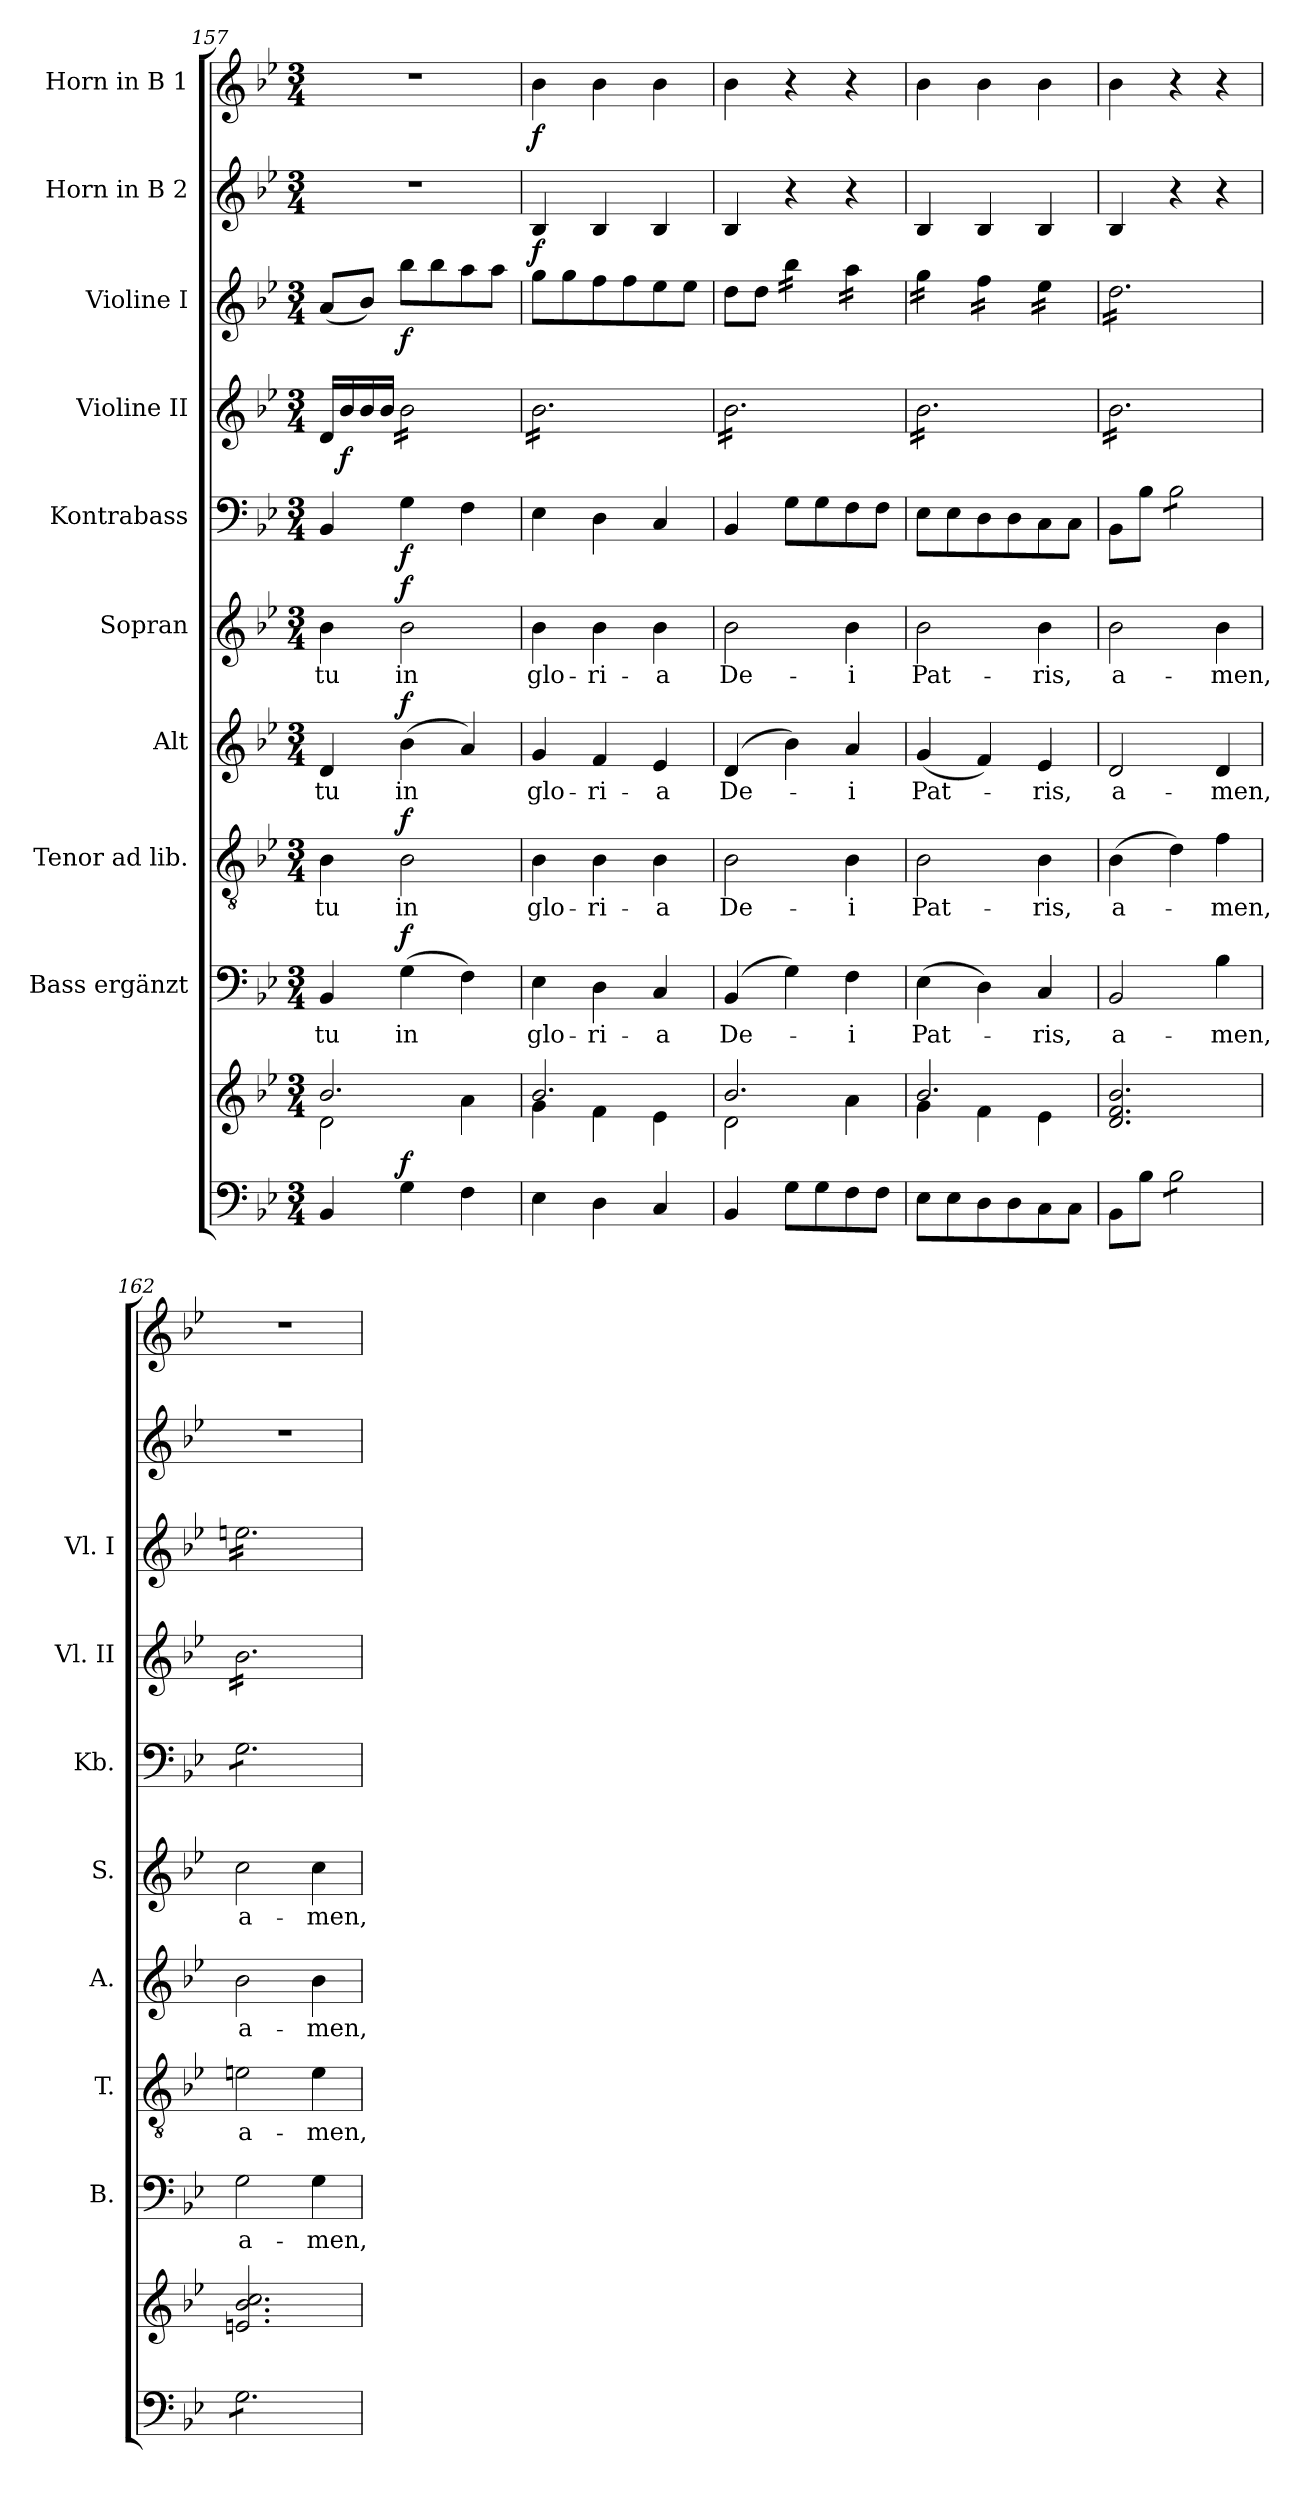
**kern	**kern	**dynam	**kern	**text	**dynam	**kern	**text	**dynam	**kern	**text	**dynam	**kern	**text	**dynam	**kern	**dynam	**kern	**dynam	**kern	**dynam	**kern	**dynam	**kern	**dynam
*part10	*part10	*part10	*part9	*part9	*part9	*part8	*part8	*part8	*part7	*part7	*part7	*part6	*part6	*part6	*part5	*part5	*part4	*part4	*part3	*part3	*part2	*part2	*part1	*part1
*staff11	*staff10	*staff10/11	*staff9	*staff9	*staff9	*staff8	*staff8	*staff8	*staff7	*staff7	*staff7	*staff6	*staff6	*staff6	*staff5	*staff5	*staff4	*staff4	*staff3	*staff3	*staff2	*staff2	*staff1	*staff1
*	*	*	*I"Bass ergänzt	*	*	*I"Tenor ad lib.	*	*	*I"Alt	*	*	*I"Sopran	*	*	*I"Kontrabass	*	*I"Violine II	*	*I"Violine I	*	*I"Horn in B 2	*	*I"Horn in B 1	*
*	*	*	*I'B.	*	*	*I'T.	*	*	*I'A.	*	*	*I'S.	*	*	*I'Kb.	*	*I'Vl. II	*	*I'Vl. I	*	*	*	*	*
*clefF4	*clefG2	*	*clefF4	*	*	*clefGv2	*	*	*clefG2	*	*	*clefG2	*	*	*clefF4	*	*clefG2	*	*clefG2	*	*clefG2	*	*clefG2	*
*	*	*	*	*	*	*	*	*	*	*	*	*	*	*	*ITrd7c12	*	*	*	*	*	*ITrd8c14	*	*ITrd8c14	*
*k[b-e-]	*k[b-e-]	*	*k[b-e-]	*	*	*k[b-e-]	*	*	*k[b-e-]	*	*	*k[b-e-]	*	*	*k[b-e-]	*	*k[b-e-]	*	*k[b-e-]	*	*k[b-e-]	*	*k[b-e-]	*
*B-:	*B-:	*	*B-:	*	*	*B-:	*	*	*B-:	*	*	*B-:	*	*	*B-:	*	*B-:	*	*B-:	*	*B-:	*	*B-:	*
*M3/4	*M3/4	*	*M3/4	*	*	*M3/4	*	*	*M3/4	*	*	*M3/4	*	*	*M3/4	*	*M3/4	*	*M3/4	*	*M3/4	*	*M3/4	*
=157	=157	=157	=157	=157	=157	=157	=157	=157	=157	=157	=157	=157	=157	=157	=157	=157	=157	=157	=157	=157	=157	=157	=157	=157
*	*^	*	*	*	*	*	*	*	*	*	*	*	*	*	*	*	*	*	*	*	*	*	*	*
!	!	!	!	!	!LO:LY:b	!	!	!LO:LY:b	!	!	!LO:LY:b	!	!	!LO:LY:b	!	!	!	!	!	!	!	!	!	!	!
4BB-/	2.b-/	2d\	.	4BB-/	-tu	.	4B-\	-tu	.	4d/	-tu	.	4b-\	-tu	.	4BBB-/	.	16d/LL	.	(<8a/L	.	2.r	.	2.r	.
!	!	!	!	!	!	!	!	!	!	!	!	!	!	!	!	!	!	!	!LO:DY:b	!	!	!	!	!	!
.	.	.	.	.	.	.	.	.	.	.	.	.	.	.	.	.	.	16b-/	f	.	.	.	.	.	.
.	.	.	.	.	.	.	.	.	.	.	.	.	.	.	.	.	.	16b-/	.	8b-/J)	.	.	.	.	.
.	.	.	.	.	.	.	.	.	.	.	.	.	.	.	.	.	.	16b-/JJ	.	.	.	.	.	.	.
!	!	!	!LO:DY:a=2	!	!LO:LY:b	!LO:DY:a	!	!LO:LY:b	!LO:DY:a	!	!LO:LY:b	!LO:DY:a	!	!LO:LY:b	!LO:DY:a	!	!LO:DY:b	!	!	!	!LO:DY:b	!	!	!	!
*	*	*	*	*	*	*	*	*	*	*	*	*	*	*	*	*	*	*tremolo	*	*	*	*	*	*	*
4G\	.	.	f	(>4G\	in	f	2B-\	in	f	(>4b-\	in	f	2b-\	in	f	4GG\	f	16b-\LL	.	8bb-\L	f	.	.	.	.
.	.	.	.	.	.	.	.	.	.	.	.	.	.	.	.	.	.	16b-\	.	.	.	.	.	.	.
.	.	.	.	.	.	.	.	.	.	.	.	.	.	.	.	.	.	16b-\	.	8bb-\	.	.	.	.	.
.	.	.	.	.	.	.	.	.	.	.	.	.	.	.	.	.	.	16b-\	.	.	.	.	.	.	.
4F\	.	4a\	.	4F\)	.	.	.	.	.	4a/)	.	.	.	.	.	4FF\	.	16b-\	.	8aa\	.	.	.	.	.
.	.	.	.	.	.	.	.	.	.	.	.	.	.	.	.	.	.	16b-\	.	.	.	.	.	.	.
.	.	.	.	.	.	.	.	.	.	.	.	.	.	.	.	.	.	16b-\	.	8aa\J	.	.	.	.	.
.	.	.	.	.	.	.	.	.	.	.	.	.	.	.	.	.	.	16b-\JJ	.	.	.	.	.	.	.
=158	=158	=158	=158	=158	=158	=158	=158	=158	=158	=158	=158	=158	=158	=158	=158	=158	=158	=158	=158	=158	=158	=158	=158	=158	=158
!	!	!	!	!	!LO:LY:b	!	!	!LO:LY:b	!	!	!LO:LY:b	!	!	!LO:LY:b	!	!	!	!	!	!	!	!	!LO:DY:b	!	!LO:DY:b
4E-\	2.b-/	4g\	.	4E-\	glo-	.	4B-\	glo-	.	4g/	glo-	.	4b-\	glo-	.	4EE-\	.	16b-\LL	.	8gg\L	.	4BB-/	f	4B-\	f
.	.	.	.	.	.	.	.	.	.	.	.	.	.	.	.	.	.	16b-\	.	.	.	.	.	.	.
.	.	.	.	.	.	.	.	.	.	.	.	.	.	.	.	.	.	16b-\	.	8gg\	.	.	.	.	.
.	.	.	.	.	.	.	.	.	.	.	.	.	.	.	.	.	.	16b-\	.	.	.	.	.	.	.
!	!	!	!	!	!LO:LY:b	!	!	!LO:LY:b	!	!	!LO:LY:b	!	!	!LO:LY:b	!	!	!	!	!	!	!	!	!	!	!
4D\	.	4f\	.	4D\	-ri-	.	4B-\	-ri-	.	4f/	-ri-	.	4b-\	-ri-	.	4DD\	.	16b-\	.	8ff\	.	4BB-/	.	4B-\	.
.	.	.	.	.	.	.	.	.	.	.	.	.	.	.	.	.	.	16b-\	.	.	.	.	.	.	.
.	.	.	.	.	.	.	.	.	.	.	.	.	.	.	.	.	.	16b-\	.	8ff\	.	.	.	.	.
.	.	.	.	.	.	.	.	.	.	.	.	.	.	.	.	.	.	16b-\	.	.	.	.	.	.	.
!	!	!	!	!	!LO:LY:b	!	!	!LO:LY:b	!	!	!LO:LY:b	!	!	!LO:LY:b	!	!	!	!	!	!	!	!	!	!	!
4C/	.	4e-\	.	4C/	-a	.	4B-\	-a	.	4e-/	-a	.	4b-\	-a	.	4CC/	.	16b-\	.	8ee-\	.	4BB-/	.	4B-\	.
.	.	.	.	.	.	.	.	.	.	.	.	.	.	.	.	.	.	16b-\	.	.	.	.	.	.	.
.	.	.	.	.	.	.	.	.	.	.	.	.	.	.	.	.	.	16b-\	.	8ee-\J	.	.	.	.	.
.	.	.	.	.	.	.	.	.	.	.	.	.	.	.	.	.	.	16b-\JJ	.	.	.	.	.	.	.
!!LO:PB:g=z
=159	=159	=159	=159	=159	=159	=159	=159	=159	=159	=159	=159	=159	=159	=159	=159	=159	=159	=159	=159	=159	=159	=159	=159	=159	=159
!	!	!	!	!	!LO:LY:b	!	!	!LO:LY:b	!	!	!LO:LY:b	!	!	!LO:LY:b	!	!	!	!	!	!	!	!	!	!	!
4BB-/	2.b-/	2d\	.	(4BB-/	De-	.	2B-\	De-	.	(4d/	De-	.	2b-\	De-	.	4BBB-/	.	16b-\LL	.	8dd\L	.	4BB-/	.	4B-\	.
.	.	.	.	.	.	.	.	.	.	.	.	.	.	.	.	.	.	16b-\	.	.	.	.	.	.	.
.	.	.	.	.	.	.	.	.	.	.	.	.	.	.	.	.	.	16b-\	.	8dd\J	.	.	.	.	.
.	.	.	.	.	.	.	.	.	.	.	.	.	.	.	.	.	.	16b-\	.	.	.	.	.	.	.
*	*	*	*	*	*	*	*	*	*	*	*	*	*	*	*	*	*	*	*	*tremolo	*	*	*	*	*
8G\L	.	.	.	4G\)	.	.	.	.	.	4b-\)	.	.	.	.	.	8GG\L	.	16b-\	.	16bb-\LL	.	4r	.	4r	.
.	.	.	.	.	.	.	.	.	.	.	.	.	.	.	.	.	.	16b-\	.	16bb-\	.	.	.	.	.
8G\	.	.	.	.	.	.	.	.	.	.	.	.	.	.	.	8GG\	.	16b-\	.	16bb-\	.	.	.	.	.
.	.	.	.	.	.	.	.	.	.	.	.	.	.	.	.	.	.	16b-\	.	16bb-\JJ	.	.	.	.	.
!	!	!	!	!	!LO:LY:b	!	!	!LO:LY:b	!	!	!LO:LY:b	!	!	!LO:LY:b	!	!	!	!	!	!	!	!	!	!	!
8F\	.	4a\	.	4F\	-i	.	4B-\	-i	.	4a/	-i	.	4b-\	-i	.	8FF\	.	16b-\	.	16aa\LL	.	4r	.	4r	.
.	.	.	.	.	.	.	.	.	.	.	.	.	.	.	.	.	.	16b-\	.	16aa\	.	.	.	.	.
8F\J	.	.	.	.	.	.	.	.	.	.	.	.	.	.	.	8FF\J	.	16b-\	.	16aa\	.	.	.	.	.
.	.	.	.	.	.	.	.	.	.	.	.	.	.	.	.	.	.	16b-\JJ	.	16aa\JJ	.	.	.	.	.
=160	=160	=160	=160	=160	=160	=160	=160	=160	=160	=160	=160	=160	=160	=160	=160	=160	=160	=160	=160	=160	=160	=160	=160	=160	=160
!	!	!	!	!	!LO:LY:b	!	!	!LO:LY:b	!	!	!LO:LY:b	!	!	!LO:LY:b	!	!	!	!	!	!	!	!	!	!	!
8E-\L	2.b-/	4g\	.	(>4E-\	Pat-	.	2B-\	Pat-	.	(<4g/	Pat-	.	2b-\	Pat-	.	8EE-\L	.	16b-\LL	.	16gg\LL	.	4BB-/	.	4B-\	.
.	.	.	.	.	.	.	.	.	.	.	.	.	.	.	.	.	.	16b-\	.	16gg\	.	.	.	.	.
8E-\	.	.	.	.	.	.	.	.	.	.	.	.	.	.	.	8EE-\	.	16b-\	.	16gg\	.	.	.	.	.
.	.	.	.	.	.	.	.	.	.	.	.	.	.	.	.	.	.	16b-\	.	16gg\JJ	.	.	.	.	.
8D\	.	4f\	.	4D\)	.	.	.	.	.	4f/)	.	.	.	.	.	8DD\	.	16b-\	.	16ff\LL	.	4BB-/	.	4B-\	.
.	.	.	.	.	.	.	.	.	.	.	.	.	.	.	.	.	.	16b-\	.	16ff\	.	.	.	.	.
8D\	.	.	.	.	.	.	.	.	.	.	.	.	.	.	.	8DD\	.	16b-\	.	16ff\	.	.	.	.	.
.	.	.	.	.	.	.	.	.	.	.	.	.	.	.	.	.	.	16b-\	.	16ff\JJ	.	.	.	.	.
!	!	!	!	!	!LO:LY:b	!	!	!LO:LY:b	!	!	!LO:LY:b	!	!	!LO:LY:b	!	!	!	!	!	!	!	!	!	!	!
8C\	.	4e-\	.	4C/	-ris,	.	4B-\	-ris,	.	4e-/	-ris,	.	4b-\	-ris,	.	8CC\	.	16b-\	.	16ee-\LL	.	4BB-/	.	4B-\	.
.	.	.	.	.	.	.	.	.	.	.	.	.	.	.	.	.	.	16b-\	.	16ee-\	.	.	.	.	.
8C\J	.	.	.	.	.	.	.	.	.	.	.	.	.	.	.	8CC\J	.	16b-\	.	16ee-\	.	.	.	.	.
.	.	.	.	.	.	.	.	.	.	.	.	.	.	.	.	.	.	16b-\JJ	.	16ee-\JJ	.	.	.	.	.
*	*v	*v	*	*	*	*	*	*	*	*	*	*	*	*	*	*	*	*	*	*	*	*	*	*	*
=161	=161	=161	=161	=161	=161	=161	=161	=161	=161	=161	=161	=161	=161	=161	=161	=161	=161	=161	=161	=161	=161	=161	=161	=161
!	!	!	!	!LO:LY:b	!	!	!LO:LY:b	!	!	!LO:LY:b	!	!	!LO:LY:b	!	!	!	!	!	!	!	!	!	!	!
8BB-\L	2.d/ 2.f/ 2.b-/	.	2BB-/	a-	.	(>4B-\	a-	.	2d/	a-	.	2b-\	a-	.	8BBB-\L	.	16b-\LL	.	16dd\LL	.	4BB-/	.	4B-\	.
.	.	.	.	.	.	.	.	.	.	.	.	.	.	.	.	.	16b-\	.	16dd\	.	.	.	.	.
8B-\J	.	.	.	.	.	.	.	.	.	.	.	.	.	.	8BB-\J	.	16b-\	.	16dd\	.	.	.	.	.
.	.	.	.	.	.	.	.	.	.	.	.	.	.	.	.	.	16b-\	.	16dd\	.	.	.	.	.
*tremolo	*	*	*	*	*	*	*	*	*	*	*	*	*	*	*	*	*	*	*	*	*	*	*	*
*	*	*	*	*	*	*	*	*	*	*	*	*	*	*	*tremolo	*	*	*	*	*	*	*	*	*
8B-\L	.	.	.	.	.	4d\)	.	.	.	.	.	.	.	.	8BB-\L	.	16b-\	.	16dd\	.	4r	.	4r	.
.	.	.	.	.	.	.	.	.	.	.	.	.	.	.	.	.	16b-\	.	16dd\	.	.	.	.	.
8B-\	.	.	.	.	.	.	.	.	.	.	.	.	.	.	8BB-\	.	16b-\	.	16dd\	.	.	.	.	.
.	.	.	.	.	.	.	.	.	.	.	.	.	.	.	.	.	16b-\	.	16dd\	.	.	.	.	.
!	!	!	!	!LO:LY:b	!	!	!LO:LY:b	!	!	!LO:LY:b	!	!	!LO:LY:b	!	!	!	!	!	!	!	!	!	!	!
8B-\	.	.	4B-\	-men,	.	4f\	-men,	.	4d/	-men,	.	4b-\	-men,	.	8BB-\	.	16b-\	.	16dd\	.	4r	.	4r	.
.	.	.	.	.	.	.	.	.	.	.	.	.	.	.	.	.	16b-\	.	16dd\	.	.	.	.	.
8B-\J	.	.	.	.	.	.	.	.	.	.	.	.	.	.	8BB-\J	.	16b-\	.	16dd\	.	.	.	.	.
.	.	.	.	.	.	.	.	.	.	.	.	.	.	.	.	.	16b-\JJ	.	16dd\JJ	.	.	.	.	.
=162	=162	=162	=162	=162	=162	=162	=162	=162	=162	=162	=162	=162	=162	=162	=162	=162	=162	=162	=162	=162	=162	=162	=162	=162
!	!	!	!	!LO:LY:b	!	!	!LO:LY:b	!	!	!LO:LY:b	!	!	!LO:LY:b	!	!	!	!	!	!	!	!	!	!	!
8G\L	2.en/ 2.b-/ 2.cc/	.	2G\	a-	.	2en\	a-	.	2b-\	a-	.	2cc\	a-	.	8GG\L	.	16b-\LL	.	16een\LL	.	2.r	.	2.r	.
.	.	.	.	.	.	.	.	.	.	.	.	.	.	.	.	.	16b-\	.	16een\	.	.	.	.	.
8G\	.	.	.	.	.	.	.	.	.	.	.	.	.	.	8GG\	.	16b-\	.	16een\	.	.	.	.	.
.	.	.	.	.	.	.	.	.	.	.	.	.	.	.	.	.	16b-\	.	16een\	.	.	.	.	.
8G\	.	.	.	.	.	.	.	.	.	.	.	.	.	.	8GG\	.	16b-\	.	16een\	.	.	.	.	.
.	.	.	.	.	.	.	.	.	.	.	.	.	.	.	.	.	16b-\	.	16een\	.	.	.	.	.
8G\	.	.	.	.	.	.	.	.	.	.	.	.	.	.	8GG\	.	16b-\	.	16een\	.	.	.	.	.
.	.	.	.	.	.	.	.	.	.	.	.	.	.	.	.	.	16b-\	.	16een\	.	.	.	.	.
!	!	!	!	!LO:LY:b	!	!	!LO:LY:b	!	!	!LO:LY:b	!	!	!LO:LY:b	!	!	!	!	!	!	!	!	!	!	!
8G\	.	.	4G\	-men,	.	4e\	-men,	.	4b-\	-men,	.	4cc\	-men,	.	8GG\	.	16b-\	.	16een\	.	.	.	.	.
.	.	.	.	.	.	.	.	.	.	.	.	.	.	.	.	.	16b-\	.	16een\	.	.	.	.	.
8G\J	.	.	.	.	.	.	.	.	.	.	.	.	.	.	8GG\J	.	16b-\	.	16een\	.	.	.	.	.
*	*	*	*	*	*	*	*	*	*	*	*	*	*	*	*Xtremolo	*	*	*	*	*	*	*	*	*
*Xtremolo	*	*	*	*	*	*	*	*	*	*	*	*	*	*	*	*	*	*	*	*	*	*	*	*
.	.	.	.	.	.	.	.	.	.	.	.	.	.	.	.	.	16b-\JJ	.	16een\JJ	.	.	.	.	.
*	*	*	*	*	*	*	*	*	*	*	*	*	*	*	*	*	*	*	*Xtremolo	*	*	*	*	*
*	*	*	*	*	*	*	*	*	*	*	*	*	*	*	*	*	*Xtremolo	*	*	*	*	*	*	*
=	=	=	=	=	=	=	=	=	=	=	=	=	=	=	=	=	=	=	=	=	=	=	=	=
*-	*-	*-	*-	*-	*-	*-	*-	*-	*-	*-	*-	*-	*-	*-	*-	*-	*-	*-	*-	*-	*-	*-	*-	*-
